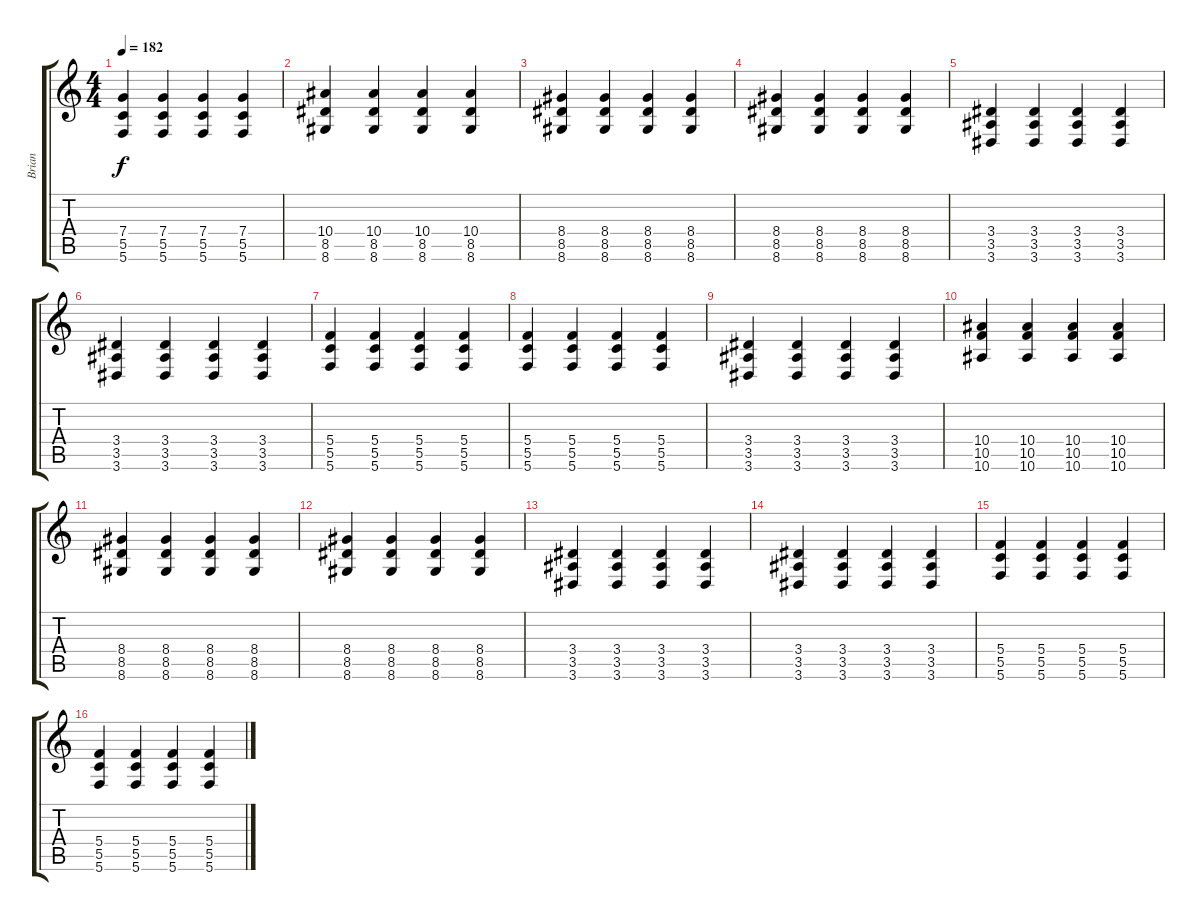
\track ("Brian" "Brian") {instrument distortionguitar}
\staff {score tabs}
\tuning (D4 A3 F3 C3 G2 C2) {hide}
\ts (4 4)
\tempo 182
\clef g2
\ks c
(7.4 5.5 5.6).4{dy f} (7.4 5.5 5.6).4 (7.4 5.5 5.6).4 (7.4 5.5 5.6).4 |
(10.4 8.5 8.6).4 (10.4 8.5 8.6).4 (10.4 8.5 8.6).4 (10.4 8.5 8.6).4 |
(8.4 8.5 8.6).4 (8.4 8.5 8.6).4 (8.4 8.5 8.6).4 (8.4 8.5 8.6).4 |
(8.4 8.5 8.6).4 (8.4 8.5 8.6).4 (8.4 8.5 8.6).4 (8.4 8.5 8.6).4 |
(3.4 3.5 3.6).4 (3.4 3.5 3.6).4 (3.4 3.5 3.6).4 (3.4 3.5 3.6).4 |
(3.4 3.5 3.6).4 (3.4 3.5 3.6).4 (3.4 3.5 3.6).4 (3.4 3.5 3.6).4 |
(5.4 5.5 5.6).4 (5.4 5.5 5.6).4 (5.4 5.5 5.6).4 (5.4 5.5 5.6).4 |
(5.4 5.5 5.6).4 (5.4 5.5 5.6).4 (5.4 5.5 5.6).4 (5.4 5.5 5.6).4 |
(3.4 3.5 3.6).4 (3.4 3.5 3.6).4 (3.4 3.5 3.6).4 (3.4 3.5 3.6).4 |
(10.4 10.5 10.6).4 (10.4 10.5 10.6).4 (10.4 10.5 10.6).4 (10.4 10.5 10.6).4 |
(8.4 8.5 8.6).4 (8.4 8.5 8.6).4 (8.4 8.5 8.6).4 (8.4 8.5 8.6).4 |
(8.4 8.5 8.6).4 (8.4 8.5 8.6).4 (8.4 8.5 8.6).4 (8.4 8.5 8.6).4 |
(3.4 3.5 3.6).4 (3.4 3.5 3.6).4 (3.4 3.5 3.6).4 (3.4 3.5 3.6).4 |
(3.4 3.5 3.6).4 (3.4 3.5 3.6).4 (3.4 3.5 3.6).4 (3.4 3.5 3.6).4 |
(5.4 5.5 5.6).4 (5.4 5.5 5.6).4 (5.4 5.5 5.6).4 (5.4 5.5 5.6).4 |
(5.4 5.5 5.6).4 (5.4 5.5 5.6).4 (5.4 5.5 5.6).4 (5.4 5.5 5.6).4
